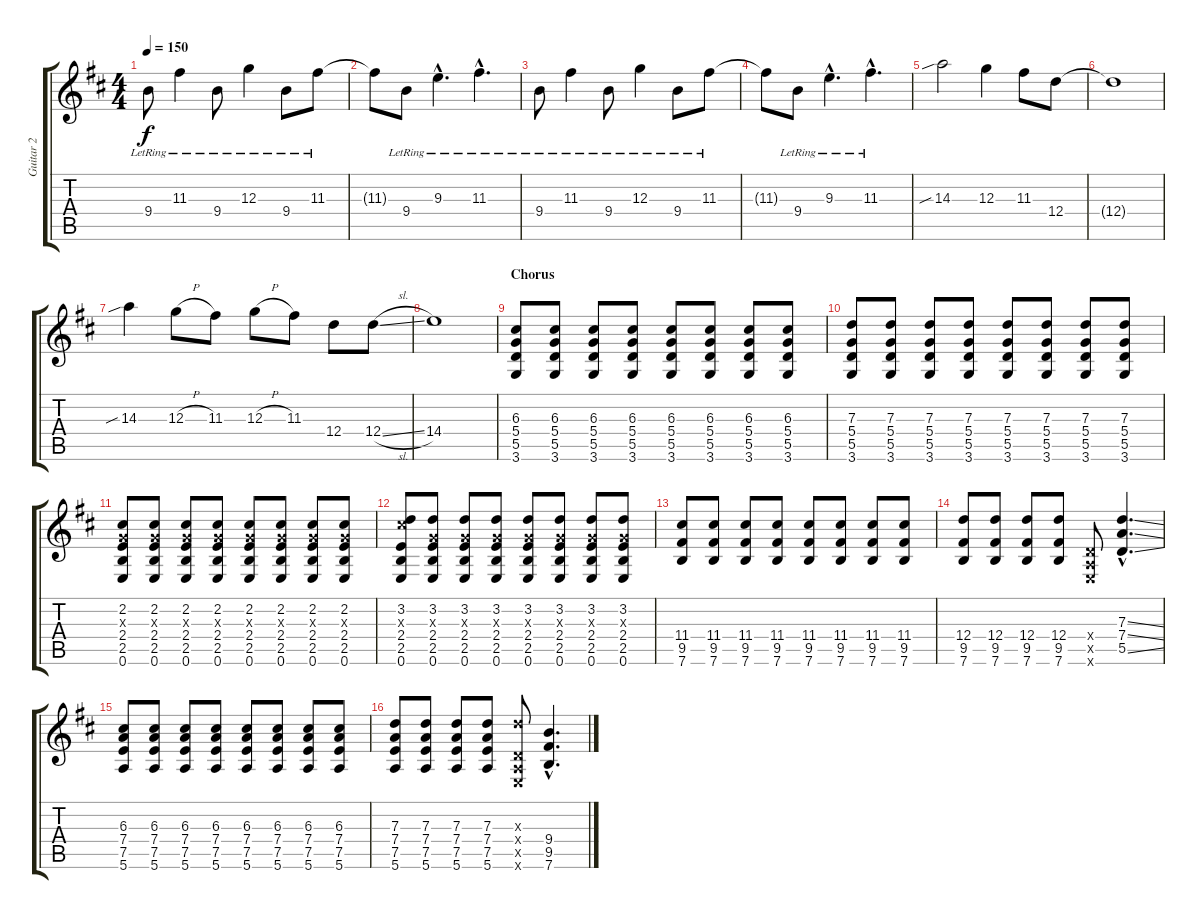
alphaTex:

\track ("Guitar 2" "Guitar 2") {instrument electricguitarjazz}
\staff {score tabs}
\tuning (E4 B3 G3 D3 A2 E2) {hide}
\ts (4 4)
\tempo 150
\clef g2
\ks d
9.4{lr}.8{dy f} 11.3{lr}.4 9.4{lr}.8 12.3{lr}.4 9.4{lr}.8 11.3{lr}.8 |
11.3{t}.8 9.4{lr}.8 9.3{hac lr}.4{d} 11.3{hac lr}.4{d} |
9.4{lr}.8 11.3{lr}.4 9.4{lr}.8 12.3{lr}.4 9.4{lr}.8 11.3{lr}.8 |
11.3{t}.8 9.4{lr}.8 9.3{hac lr}.4{d} 11.3{hac lr}.4{d} |
14.3{sib}.2 12.3.4 11.3.8 12.4.8 |
12.4{t}.1 |
14.3{sib}.4 12.3{h}.8 11.3.8 12.3{h}.8 11.3.8 12.4.8 12.4{sl}.8 |
14.4.1 |
\section ("" "Chorus")
(6.3 5.4 5.5 3.6).8{instrument distortionguitar} (6.3 5.4 5.5 3.6).8 (6.3 5.4 5.5 3.6).8 (6.3 5.4 5.5 3.6).8 (6.3 5.4 5.5 3.6).8 (6.3 5.4 5.5 3.6).8 (6.3 5.4 5.5 3.6).8 (6.3 5.4 5.5 3.6).8 |
(7.3 5.4 5.5 3.6).8 (7.3 5.4 5.5 3.6).8 (7.3 5.4 5.5 3.6).8 (7.3 5.4 5.5 3.6).8 (7.3 5.4 5.5 3.6).8 (7.3 5.4 5.5 3.6).8 (7.3 5.4 5.5 3.6).8 (7.3 5.4 5.5 3.6).8 |
(2.2 0.3{x} 2.4 2.5 0.6).8 (2.2 0.3{x} 2.4 2.5 0.6).8 (2.2 0.3{x} 2.4 2.5 0.6).8 (2.2 0.3{x} 2.4 2.5 0.6).8 (2.2 0.3{x} 2.4 2.5 0.6).8 (2.2 0.3{x} 2.4 2.5 0.6).8 (2.2 0.3{x} 2.4 2.5 0.6).8 (2.2 0.3{x} 2.4 2.5 0.6).8 |
(3.2 6.3{x} 2.4 2.5 0.6).8 (3.2 0.3{x} 2.4 2.5 0.6).8 (3.2 0.3{x} 2.4 2.5 0.6).8 (3.2 0.3{x} 2.4 2.5 0.6).8 (3.2 0.3{x} 2.4 2.5 0.6).8 (3.2 0.3{x} 2.4 2.5 0.6).8 (3.2 0.3{x} 2.4 2.5 0.6).8 (3.2 0.3{x} 2.4 2.5 0.6).8 |
(11.4 9.5 7.6).8 (11.4 9.5 7.6).8 (11.4 9.5 7.6).8 (11.4 9.5 7.6).8 (11.4 9.5 7.6).8 (11.4 9.5 7.6).8 (11.4 9.5 7.6).8 (11.4 9.5 7.6).8 |
(12.4 9.5 7.6).8 (12.4 9.5 7.6).8 (12.4 9.5 7.6).8 (12.4 9.5 7.6).8 (0.4{x} 0.5{x} 0.6{x}).8 (7.3{ss hac} 7.4{ss hac} 5.5{ss hac}).4{d} |
(6.3 7.4 7.5 5.6).8 (6.3 7.4 7.5 5.6).8 (6.3 7.4 7.5 5.6).8 (6.3 7.4 7.5 5.6).8 (6.3 7.4 7.5 5.6).8 (6.3 7.4 7.5 5.6).8 (6.3 7.4 7.5 5.6).8 (6.3 7.4 7.5 5.6).8 |
(7.3 7.4 7.5 5.6).8 (7.3 7.4 7.5 5.6).8 (7.3 7.4 7.5 5.6).8 (7.3 7.4 7.5 5.6).8 (7.3{x} 0.4{x} 0.5{x} 0.6{x}).8 (9.4{ss hac} 9.5{ss hac} 7.6{ss hac}).4{d}
